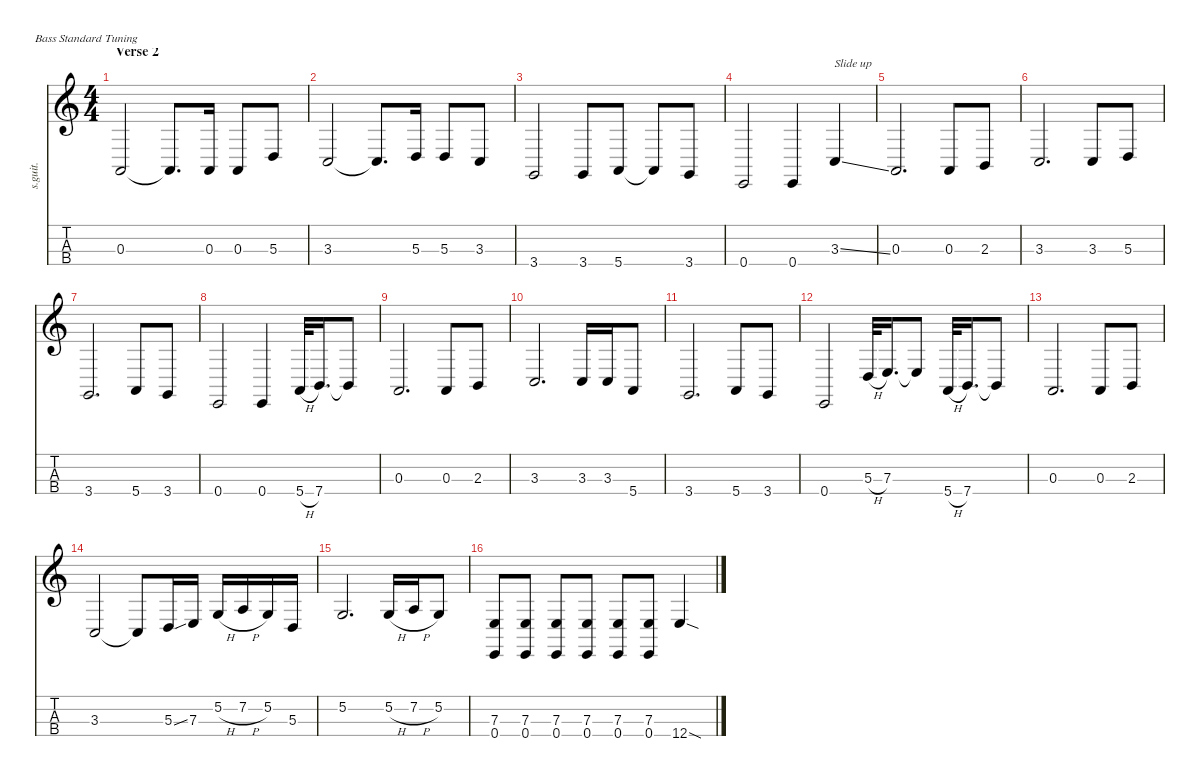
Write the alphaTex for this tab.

\defaultSystemsLayout 4
\hideDynamics
\bracketExtendMode nobrackets
\track ("Cliff Burton - Bass" "s.guit.") {instrument electricbassfinger}
\staff {score tabs}
\tuning (G2 D2 A1 E1)
\ts (4 4)
\section ("" "Verse 2")
\tempo (113 hide)
\clef g2
\ks c
0.3.2{lyrics (0 "") lyrics (1 "") lyrics (2 "") lyrics (3 "") lyrics (4 "") dy fff} 0.3{t}.8{d lyrics (0 "") lyrics (1 "") lyrics (2 "") lyrics (3 "") lyrics (4 "")} 0.3.16{lyrics (0 "") lyrics (1 "") lyrics (2 "") lyrics (3 "") lyrics (4 "")} 0.3.8{lyrics (0 "") lyrics (1 "") lyrics (2 "") lyrics (3 "") lyrics (4 "")} 5.3.8{lyrics (0 "") lyrics (1 "") lyrics (2 "") lyrics (3 "") lyrics (4 "")} |
3.3.2{lyrics (0 "") lyrics (1 "") lyrics (2 "") lyrics (3 "") lyrics (4 "")} 3.3{t}.8{d lyrics (0 "") lyrics (1 "") lyrics (2 "") lyrics (3 "") lyrics (4 "")} 5.3.16{lyrics (0 "") lyrics (1 "") lyrics (2 "") lyrics (3 "") lyrics (4 "")} 5.3.8{lyrics (0 "") lyrics (1 "") lyrics (2 "") lyrics (3 "") lyrics (4 "")} 3.3.8{lyrics (0 "") lyrics (1 "") lyrics (2 "") lyrics (3 "") lyrics (4 "")} |
3.4.2{lyrics (0 "") lyrics (1 "") lyrics (2 "") lyrics (3 "") lyrics (4 "")} 3.4.8{lyrics (0 "") lyrics (1 "") lyrics (2 "") lyrics (3 "") lyrics (4 "")} 5.4.8{lyrics (0 "") lyrics (1 "") lyrics (2 "") lyrics (3 "") lyrics (4 "")} 5.4{t}.8{lyrics (0 "") lyrics (1 "") lyrics (2 "") lyrics (3 "") lyrics (4 "")} 3.4.8{lyrics (0 "") lyrics (1 "") lyrics (2 "") lyrics (3 "") lyrics (4 "")} |
0.4.2{lyrics (0 "") lyrics (1 "") lyrics (2 "") lyrics (3 "") lyrics (4 "")} 0.4.4{lyrics (0 "") lyrics (1 "") lyrics (2 "") lyrics (3 "") lyrics (4 "")} 3.3{ss}.4{txt "Slide up" lyrics (0 "") lyrics (1 "") lyrics (2 "") lyrics (3 "") lyrics (4 "")} |
0.3.2{d lyrics (0 "") lyrics (1 "") lyrics (2 "") lyrics (3 "") lyrics (4 "")} 0.3.8{lyrics (0 "") lyrics (1 "") lyrics (2 "") lyrics (3 "") lyrics (4 "")} 2.3.8{lyrics (0 "") lyrics (1 "") lyrics (2 "") lyrics (3 "") lyrics (4 "")} |
3.3.2{d lyrics (0 "") lyrics (1 "") lyrics (2 "") lyrics (3 "") lyrics (4 "")} 3.3.8{lyrics (0 "") lyrics (1 "") lyrics (2 "") lyrics (3 "") lyrics (4 "")} 5.3.8{lyrics (0 "") lyrics (1 "") lyrics (2 "") lyrics (3 "") lyrics (4 "")} |
3.4.2{d lyrics (0 "") lyrics (1 "") lyrics (2 "") lyrics (3 "") lyrics (4 "")} 5.4.8{lyrics (0 "") lyrics (1 "") lyrics (2 "") lyrics (3 "") lyrics (4 "")} 3.4.8{lyrics (0 "") lyrics (1 "") lyrics (2 "") lyrics (3 "") lyrics (4 "")} |
0.4.2{lyrics (0 "") lyrics (1 "") lyrics (2 "") lyrics (3 "") lyrics (4 "")} 0.4.4{lyrics (0 "") lyrics (1 "") lyrics (2 "") lyrics (3 "") lyrics (4 "")} 5.4{h}.32{lyrics (0 "") lyrics (1 "") lyrics (2 "") lyrics (3 "") lyrics (4 "")} 7.4.16{d lyrics (0 "") lyrics (1 "") lyrics (2 "") lyrics (3 "") lyrics (4 "")} 7.4{t}.8{lyrics (0 "") lyrics (1 "") lyrics (2 "") lyrics (3 "") lyrics (4 "")} |
0.3.2{d lyrics (0 "") lyrics (1 "") lyrics (2 "") lyrics (3 "") lyrics (4 "")} 0.3.8{lyrics (0 "") lyrics (1 "") lyrics (2 "") lyrics (3 "") lyrics (4 "")} 2.3.8{lyrics (0 "") lyrics (1 "") lyrics (2 "") lyrics (3 "") lyrics (4 "")} |
3.3.2{d lyrics (0 "") lyrics (1 "") lyrics (2 "") lyrics (3 "") lyrics (4 "")} 3.3.16{lyrics (0 "") lyrics (1 "") lyrics (2 "") lyrics (3 "") lyrics (4 "")} 3.3.16{lyrics (0 "") lyrics (1 "") lyrics (2 "") lyrics (3 "") lyrics (4 "")} 5.4.8{lyrics (0 "") lyrics (1 "") lyrics (2 "") lyrics (3 "") lyrics (4 "")} |
3.4.2{d lyrics (0 "") lyrics (1 "") lyrics (2 "") lyrics (3 "") lyrics (4 "")} 5.4.8{lyrics (0 "") lyrics (1 "") lyrics (2 "") lyrics (3 "") lyrics (4 "")} 3.4.8{lyrics (0 "") lyrics (1 "") lyrics (2 "") lyrics (3 "") lyrics (4 "")} |
0.4.2{lyrics (0 "") lyrics (1 "") lyrics (2 "") lyrics (3 "") lyrics (4 "")} 5.3{h}.32{lyrics (0 "") lyrics (1 "") lyrics (2 "") lyrics (3 "") lyrics (4 "") dy f} 7.3.16{d lyrics (0 "") lyrics (1 "") lyrics (2 "") lyrics (3 "") lyrics (4 "")} 7.3{t}.8{lyrics (0 "") lyrics (1 "") lyrics (2 "") lyrics (3 "") lyrics (4 "")} 5.4{h}.32{lyrics (0 "") lyrics (1 "") lyrics (2 "") lyrics (3 "") lyrics (4 "")} 7.4.16{d lyrics (0 "") lyrics (1 "") lyrics (2 "") lyrics (3 "") lyrics (4 "")} 7.4{t}.8{lyrics (0 "") lyrics (1 "") lyrics (2 "") lyrics (3 "") lyrics (4 "")} |
0.3.2{d lyrics (0 "") lyrics (1 "") lyrics (2 "") lyrics (3 "") lyrics (4 "") dy fff} 0.3.8{lyrics (0 "") lyrics (1 "") lyrics (2 "") lyrics (3 "") lyrics (4 "")} 2.3.8{lyrics (0 "") lyrics (1 "") lyrics (2 "") lyrics (3 "") lyrics (4 "")} |
3.3.2{lyrics (0 "") lyrics (1 "") lyrics (2 "") lyrics (3 "") lyrics (4 "")} 3.3{t}.8{lyrics (0 "") lyrics (1 "") lyrics (2 "") lyrics (3 "") lyrics (4 "")} 5.3{ss}.16{lyrics (0 "") lyrics (1 "") lyrics (2 "") lyrics (3 "") lyrics (4 "")} 7.3.16{lyrics (0 "") lyrics (1 "") lyrics (2 "") lyrics (3 "") lyrics (4 "")} 5.2{h}.16{lyrics (0 "") lyrics (1 "") lyrics (2 "") lyrics (3 "") lyrics (4 "")} 7.2{h}.16{lyrics (0 "") lyrics (1 "") lyrics (2 "") lyrics (3 "") lyrics (4 "")} 5.2.16{lyrics (0 "") lyrics (1 "") lyrics (2 "") lyrics (3 "") lyrics (4 "")} 5.3.16{lyrics (0 "") lyrics (1 "") lyrics (2 "") lyrics (3 "") lyrics (4 "")} |
5.2.2{d lyrics (0 "") lyrics (1 "") lyrics (2 "") lyrics (3 "") lyrics (4 "")} 5.2{h}.16{lyrics (0 "") lyrics (1 "") lyrics (2 "") lyrics (3 "") lyrics (4 "")} 7.2{h}.16{lyrics (0 "") lyrics (1 "") lyrics (2 "") lyrics (3 "") lyrics (4 "")} 5.2.8{lyrics (0 "") lyrics (1 "") lyrics (2 "") lyrics (3 "") lyrics (4 "")} |
(7.3 0.4).8{lyrics (0 "") lyrics (1 "") lyrics (2 "") lyrics (3 "") lyrics (4 "")} (7.3 0.4).8{lyrics (0 "") lyrics (1 "") lyrics (2 "") lyrics (3 "") lyrics (4 "")} (7.3 0.4).8{lyrics (0 "") lyrics (1 "") lyrics (2 "") lyrics (3 "") lyrics (4 "")} (7.3 0.4).8{lyrics (0 "") lyrics (1 "") lyrics (2 "") lyrics (3 "") lyrics (4 "")} (7.3 0.4).8{lyrics (0 "") lyrics (1 "") lyrics (2 "") lyrics (3 "") lyrics (4 "")} (7.3 0.4).8{lyrics (0 "") lyrics (1 "") lyrics (2 "") lyrics (3 "") lyrics (4 "")} 12.4{sod}.4{lyrics (0 "") lyrics (1 "") lyrics (2 "") lyrics (3 "") lyrics (4 "")}
